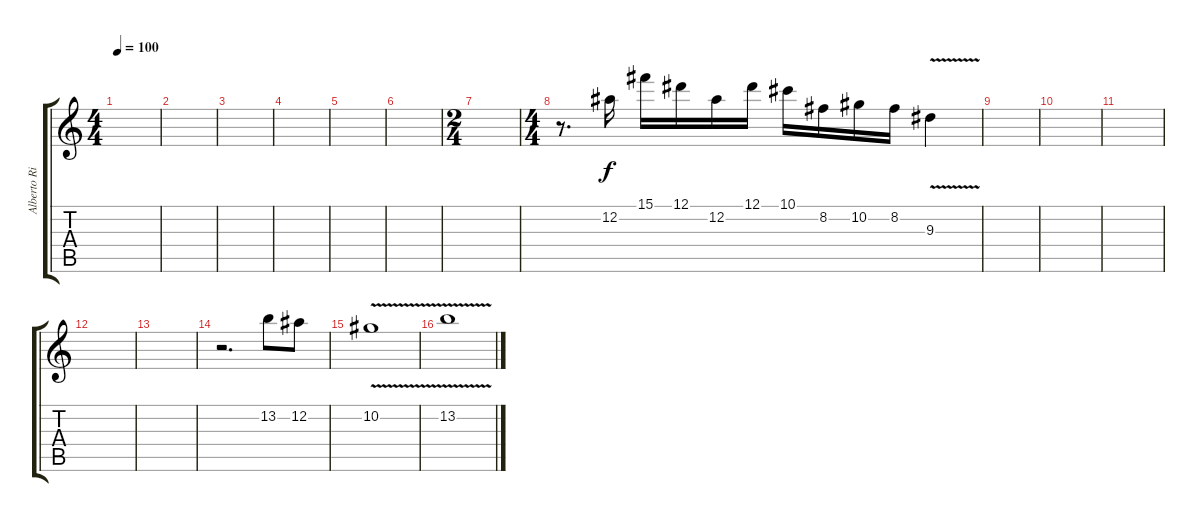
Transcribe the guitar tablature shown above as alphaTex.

\track ("Alberto Rionda (I)" "Alberto Ri") {instrument distortionguitar}
\staff {score tabs}
\tuning (Eb4 Bb3 Gb3 Db3 Ab2 Eb2) {hide}
\ts (4 4)
\tempo 100
\clef g2
\ks c
|
|
|
|
|
|
\ts (2 4)
|
\ts (4 4)
r.8{d} 12.2.16 15.1.16 12.1.16 12.2.16 12.1.16 10.1.16 8.2.16 10.2.16 8.2.16 9.3{v}.4 |
|
|
|
|
|
r.2{d} 13.2.8 12.2.8 |
10.2{v}.1 |
13.2{v}.1
